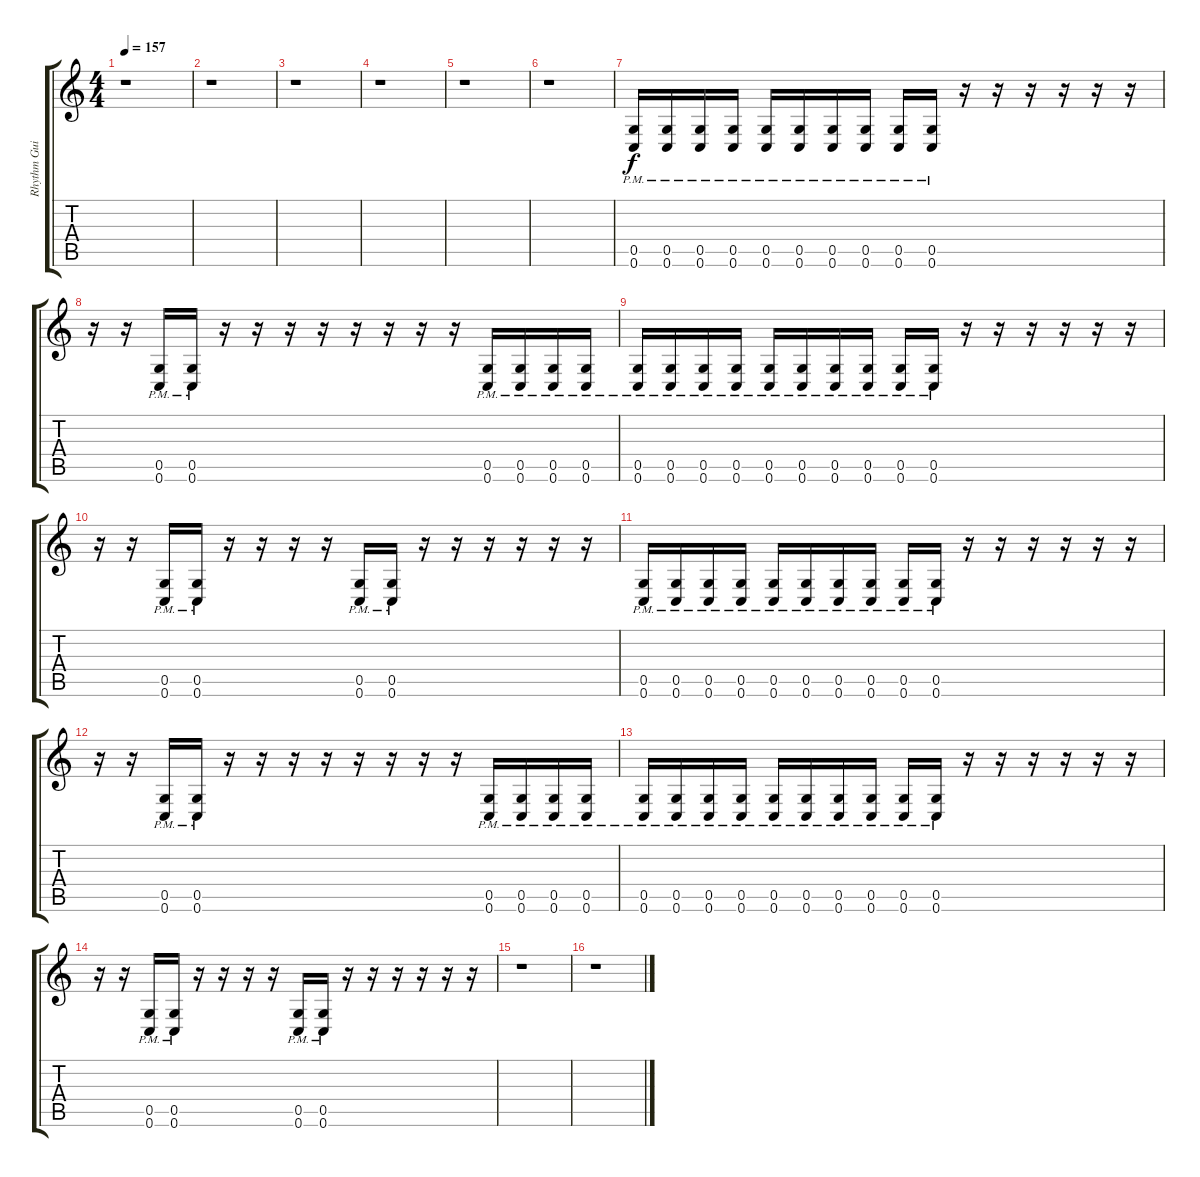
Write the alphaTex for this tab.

\track ("Rhythm Guitar 1" "Rhythm Gui") {instrument distortionguitar}
\staff {score tabs}
\tuning (D4 A3 F3 C3 G2 C2) {hide}
\ts (4 4)
\tempo 157
\clef g2
\ks c
r.1{dy f} |
r.1 |
r.1 |
r.1 |
r.1 |
r.1 |
(0.5{pm} 0.6{pm}).16 (0.5{pm} 0.6{pm}).16 (0.5{pm} 0.6{pm}).16 (0.5{pm} 0.6{pm}).16 (0.5{pm} 0.6{pm}).16 (0.5{pm} 0.6{pm}).16 (0.5{pm} 0.6{pm}).16 (0.5{pm} 0.6{pm}).16 (0.5{pm} 0.6{pm}).16 (0.5{pm} 0.6{pm}).16 r.16 r.16 r.16 r.16 r.16 r.16 |
r.16 r.16 (0.5{pm} 0.6{pm}).16 (0.5{pm} 0.6{pm}).16 r.16 r.16 r.16 r.16 r.16 r.16 r.16 r.16 (0.5{pm} 0.6{pm}).16 (0.5{pm} 0.6{pm}).16 (0.5{pm} 0.6{pm}).16 (0.5{pm} 0.6{pm}).16 |
(0.5{pm} 0.6{pm}).16 (0.5{pm} 0.6{pm}).16 (0.5{pm} 0.6{pm}).16 (0.5{pm} 0.6{pm}).16 (0.5{pm} 0.6{pm}).16 (0.5{pm} 0.6{pm}).16 (0.5{pm} 0.6{pm}).16 (0.5{pm} 0.6{pm}).16 (0.5{pm} 0.6{pm}).16 (0.5{pm} 0.6{pm}).16 r.16 r.16 r.16 r.16 r.16 r.16 |
r.16 r.16 (0.5{pm} 0.6{pm}).16 (0.5{pm} 0.6{pm}).16 r.16 r.16 r.16 r.16 (0.5{pm} 0.6{pm}).16 (0.5{pm} 0.6{pm}).16 r.16 r.16 r.16 r.16 r.16 r.16 |
(0.5{pm} 0.6{pm}).16 (0.5{pm} 0.6{pm}).16 (0.5{pm} 0.6{pm}).16 (0.5{pm} 0.6{pm}).16 (0.5{pm} 0.6{pm}).16 (0.5{pm} 0.6{pm}).16 (0.5{pm} 0.6{pm}).16 (0.5{pm} 0.6{pm}).16 (0.5{pm} 0.6{pm}).16 (0.5{pm} 0.6{pm}).16 r.16 r.16 r.16 r.16 r.16 r.16 |
r.16 r.16 (0.5{pm} 0.6{pm}).16 (0.5{pm} 0.6{pm}).16 r.16 r.16 r.16 r.16 r.16 r.16 r.16 r.16 (0.5{pm} 0.6{pm}).16 (0.5{pm} 0.6{pm}).16 (0.5{pm} 0.6{pm}).16 (0.5{pm} 0.6{pm}).16 |
(0.5{pm} 0.6{pm}).16 (0.5{pm} 0.6{pm}).16 (0.5{pm} 0.6{pm}).16 (0.5{pm} 0.6{pm}).16 (0.5{pm} 0.6{pm}).16 (0.5{pm} 0.6{pm}).16 (0.5{pm} 0.6{pm}).16 (0.5{pm} 0.6{pm}).16 (0.5{pm} 0.6{pm}).16 (0.5{pm} 0.6{pm}).16 r.16 r.16 r.16 r.16 r.16 r.16 |
r.16 r.16 (0.5{pm} 0.6{pm}).16 (0.5{pm} 0.6{pm}).16 r.16 r.16 r.16 r.16 (0.5{pm} 0.6{pm}).16 (0.5{pm} 0.6{pm}).16 r.16 r.16 r.16 r.16 r.16 r.16 |
r.1 |
r.1
